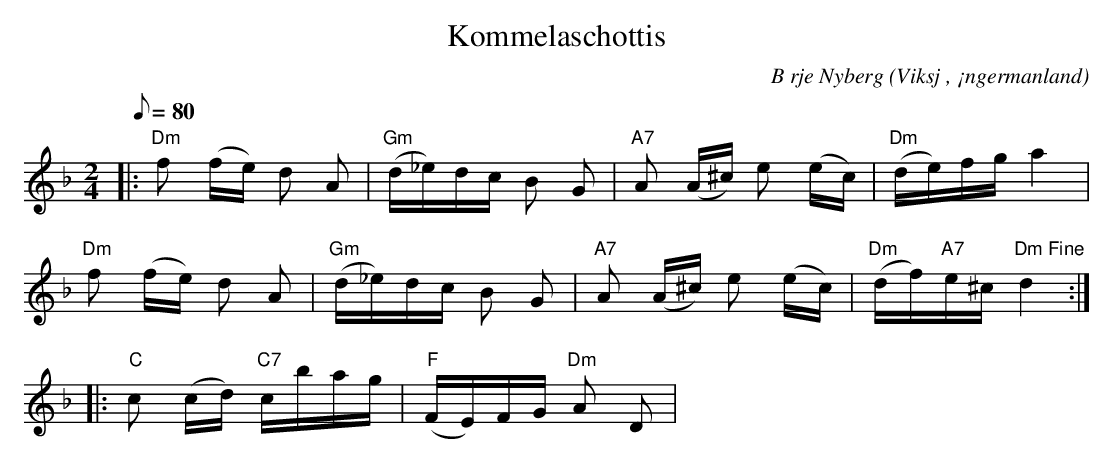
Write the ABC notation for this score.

X:1
T:Kommelaschottis
C:B rje Nyberg
O:Viksj , ¡ngermanland
M:2/4
L:1/8
Q:80
K:Dm
|: "Dm"f (f/2e/2) d A | "Gm"(d/2_e/2)d/2c/2 B G | "A7"A (A/2^c/2) e (e/2c/2) |"Dm"(d/2e/2)f/2g/2 a2 |
"Dm"f (f/2e/2) d A | "Gm" (d/2_e/2)d/2c/2 B G | "A7"A (A/2^c/2) e (e/2c/2) | "Dm"(d/2f/2)"A7"e/2^c/2 "Dm Fine"d2::
"C"c (c/2d/2) "C7"c/2b/2a/2g/2 | "F"(F/2E/2)F/2G/2 "Dm"A D |
